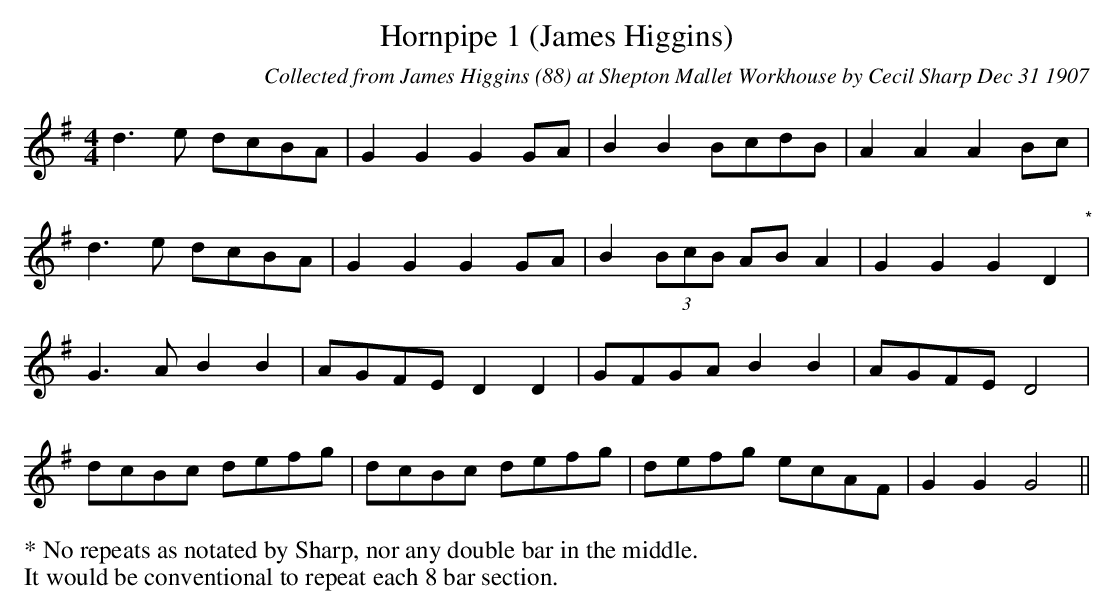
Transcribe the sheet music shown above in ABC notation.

X:1
T: Hornpipe 1 (James Higgins)
O: Collected from James Higgins (88) at Shepton Mallet Workhouse by Cecil Sharp Dec 31 1907
M: 4/4
L: 1/8
K: G
d3e dcBA | G2G2G2GA | B2B2 BcdB | A2A2A2 Bc |
d3e dcBA | G2G2G2GA | B2 (3BcB ABA2 | G2G2G2 D2 "*"|
G3A B2B2 | AGFE D2D2 | GFGA B2B2 | AGFE D4 |
dcBc defg | dcBc defg | defg ecAF | G2G2 G4 ||

%%begintext
* No repeats as notated by Sharp, nor any double bar in the middle.
It would be conventional to repeat each 8 bar section.
